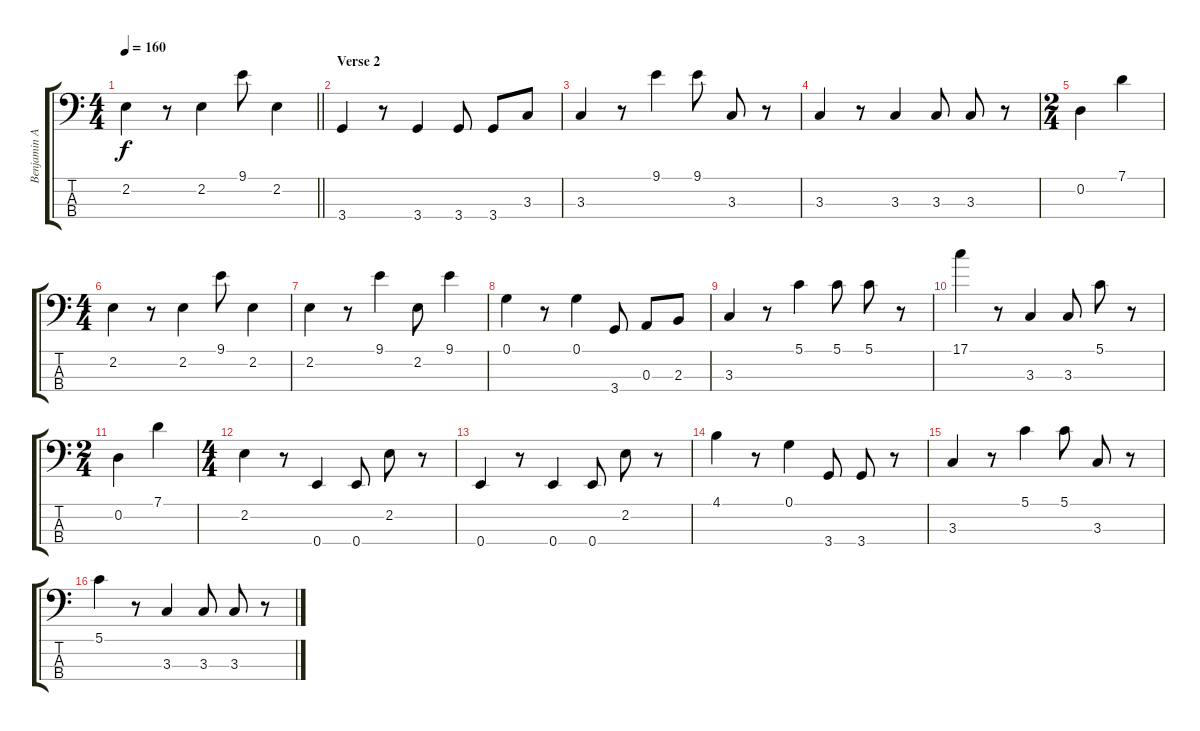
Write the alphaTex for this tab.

\track ("Benjamin Andre (Synth Bass)" "Benjamin A") {instrument synthbass1}
\staff {score tabs}
\tuning (G2 D2 A1 E1) {hide}
\ts (4 4)
\tempo 160
\clef f4
\barLineRight lightlight
\ks c
2.2.4{dy f} r.8 2.2.4 9.1.8 2.2.4 |
\section ("" "Verse 2")
3.4.4 r.8 3.4.4 3.4.8 3.4.8 3.3.8 |
3.3.4 r.8 9.1.4 9.1.8 3.3.8 r.8 |
3.3.4 r.8 3.3.4 3.3.8 3.3.8 r.8 |
\ts (2 4)
0.2.4 7.1.4 |
\ts (4 4)
2.2.4 r.8 2.2.4 9.1.8 2.2.4 |
2.2.4 r.8 9.1.4 2.2.8 9.1.4 |
0.1.4 r.8 0.1.4 3.4.8 0.3.8 2.3.8 |
3.3.4 r.8 5.1.4 5.1.8 5.1.8 r.8 |
17.1.4 r.8 3.3.4 3.3.8 5.1.8 r.8 |
\ts (2 4)
0.2.4 7.1.4 |
\ts (4 4)
2.2.4 r.8 0.4.4 0.4.8 2.2.8 r.8 |
0.4.4 r.8 0.4.4 0.4.8 2.2.8 r.8 |
4.1.4 r.8 0.1.4 3.4.8 3.4.8 r.8 |
3.3.4 r.8 5.1.4 5.1.8 3.3.8 r.8 |
5.1.4 r.8 3.3.4 3.3.8 3.3.8 r.8
